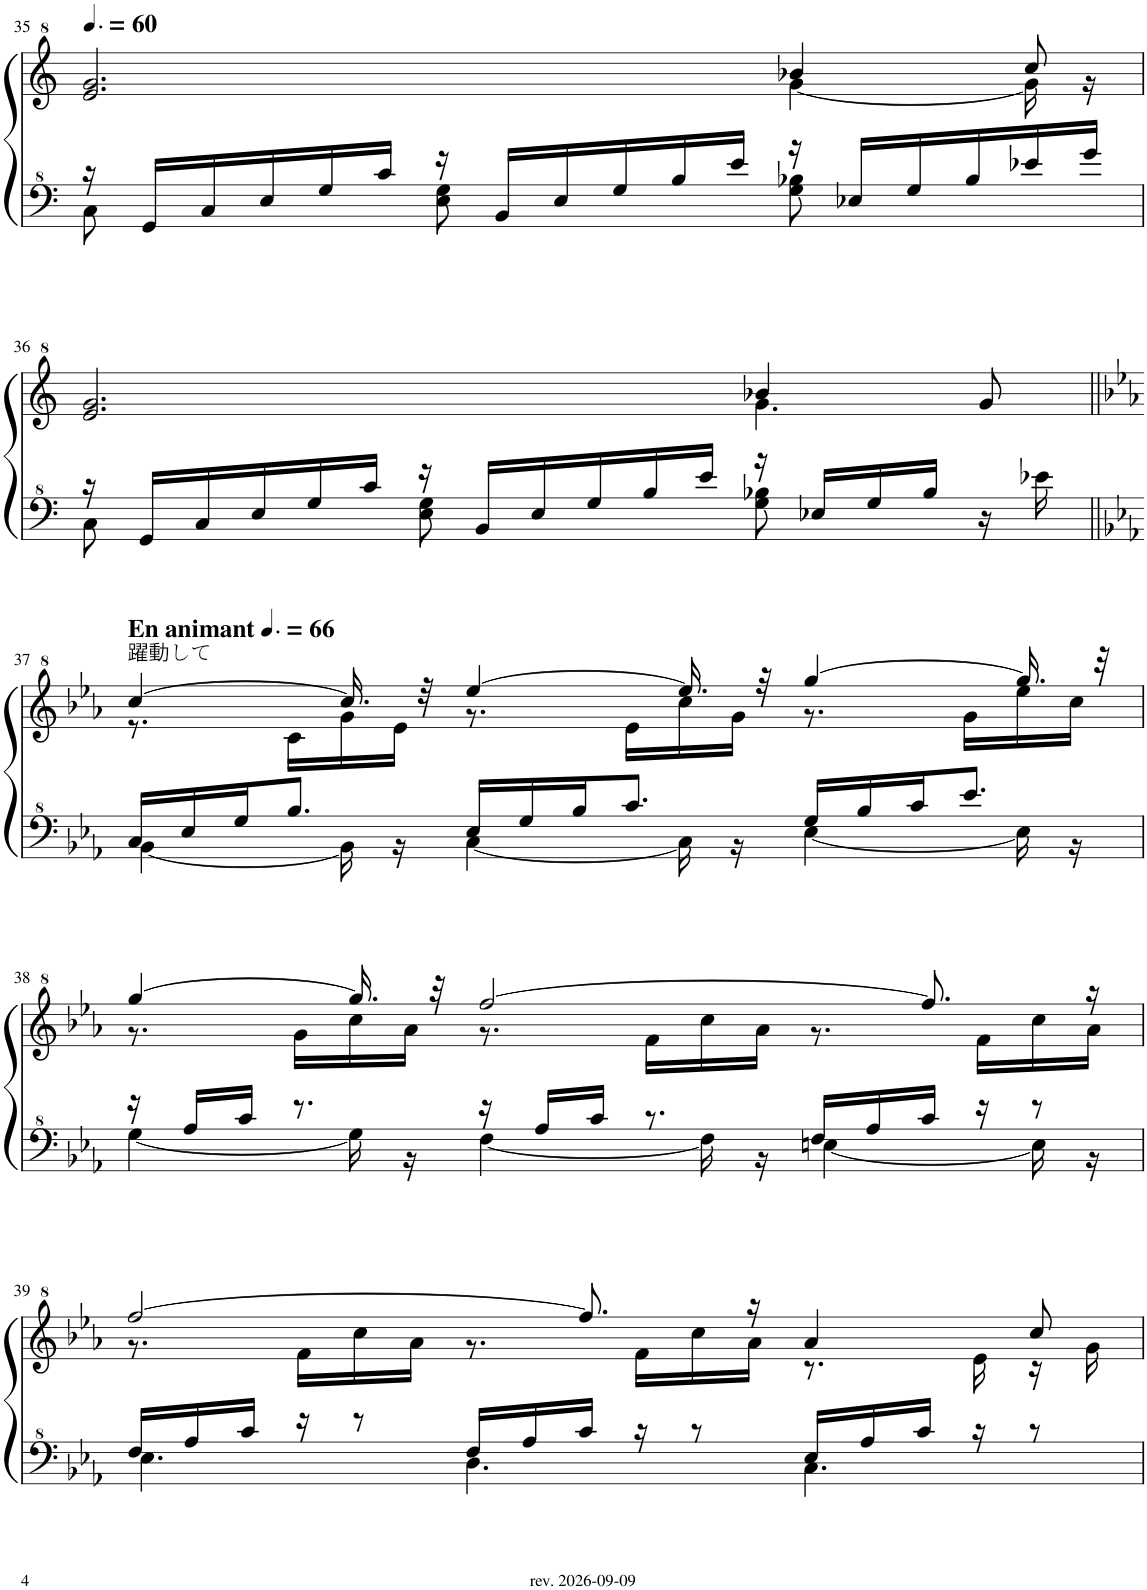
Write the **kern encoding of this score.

**kern	**kern
*part2	*part1
*staff2	*staff1
*I"パンフルート	*I"パンフルート
!!LO:PB:g=z
*clefF^4	*clefG^2
*k[]	*k[]
*M9/8	*M9/8
*MM90	*MM90
=35	=35
*^	*^
16r	8c\	2.ee/ 2.gg/	2.ryy
16G/LL	.	.	.
16c/	4ryy	.	.
16e/	.	.	.
16g/	.	.	.
16cc/JJ	.	.	.
16r	8e\ 8g\	.	.
16B/LL	.	.	.
16e/	4ryy	.	.
16g/	.	.	.
16b/	.	.	.
16ee/JJ	.	.	.
16r	8g\ 8b-X\	4bb-X/	[4gg\
16e-X/LL	.	.	.
16g/	4ryy	.	.
16b-/	.	.	.
16ee-X/	.	8ccc/	16gg\]
16gg/JJ	.	.	16r
!!LO:LB:g=z	!!
=36	=36	=36	=36
16r	8c\	2.ee/ 2.gg/	2.ryy
16G/LL	.	.	.
16c/	4ryy	.	.
16e/	.	.	.
16g/	.	.	.
16cc/JJ	.	.	.
16r	8e\ 8g\	.	.
16B/LL	.	.	.
16e/	4ryy	.	.
16g/	.	.	.
16b/	.	.	.
16ee/JJ	.	.	.
16r	8g\ 8b-X\	4bb-X/	4.gg\
16e-X/LL	.	.	.
16g/	4ryy	.	.
16b-/JJ	.	.	.
16r	.	8gg/	.
16ee-X\	.	.	.
!!LO:LB:g=z	!!
=37||	=37||	=37||	=37||
*k[b-e-a-]	*	*k[b-e-a-]	*
*	*	*MM99	*
!	!	!LO:TX:a:B:t=En animant	!
!	!	!LO:TX:a:t=躍動して	!
16c/LL	[4B-\	[4ccc/	8.r
16e-/	.	.	.
16g/J	.	.	.
8.b-/J	.	.	16cc\LL
.	16B-\]	16.ccc/]	16gg\
.	16r	.	16ee-\JJ
.	.	32r	.
16e-/LL	[4c\	[4eee-/	8.r
16g/	.	.	.
16b-/J	.	.	.
8.cc/J	.	.	16ee-\LL
.	16c\]	16.eee-/]	16ccc\
.	16r	.	16gg\JJ
.	.	32r	.
16g/LL	[4e-\	[4ggg/	8.r
16b-/	.	.	.
16cc/J	.	.	.
8.ee-/J	.	.	16gg\LL
.	16e-\]	16.ggg/]	16eee-\
.	16r	.	16ccc\JJ
.	.	32r	.
!!LO:LB:g=z	!!
=38	=38	=38	=38
16r	[4g\	[4ggg/	8.r
16a-/LL	.	.	.
16cc/JJ	.	.	.
8.r	.	.	16gg\LL
.	16g\]	16.ggg/]	16ccc\
.	16r	.	16aa-\JJ
.	.	32r	.
16r	[4f\	[2fff/	8.r
16a-/LL	.	.	.
16cc/JJ	.	.	.
8.r	.	.	16ff\LL
.	16f\]	.	16ccc\
.	16r	.	16aa-\JJ
16f/LL	[4en\	.	8.r
16a-/	.	.	.
16cc/JJ	.	8.fff/]	.
16r	.	.	16ff\LL
8r	16e\]	.	16ccc\
.	16r	16r	16aa-\JJ
!!LO:LB:g=z	!!
=39	=39	=39	=39
16f/LL	4.e-\	[2fff/	8.r
16a-/	.	.	.
16cc/JJ	.	.	.
16r	.	.	16ff\LL
8r	.	.	16ccc\
.	.	.	16aa-\JJ
16f/LL	4.d\	.	8.r
16a-/	.	.	.
16cc/JJ	.	8.fff/]	.
16r	.	.	16ff\LL
8r	.	.	16ccc\
.	.	16r	16aa-\JJ
16e-/LL	4.c\	4aa-/	8.r
16a-/	.	.	.
16cc/JJ	.	.	.
16r	.	.	16ee-\
8r	.	8ccc/	16r
.	.	.	16gg\
*v	*v	*	*
*	*v	*v
=	=
*-	*-
